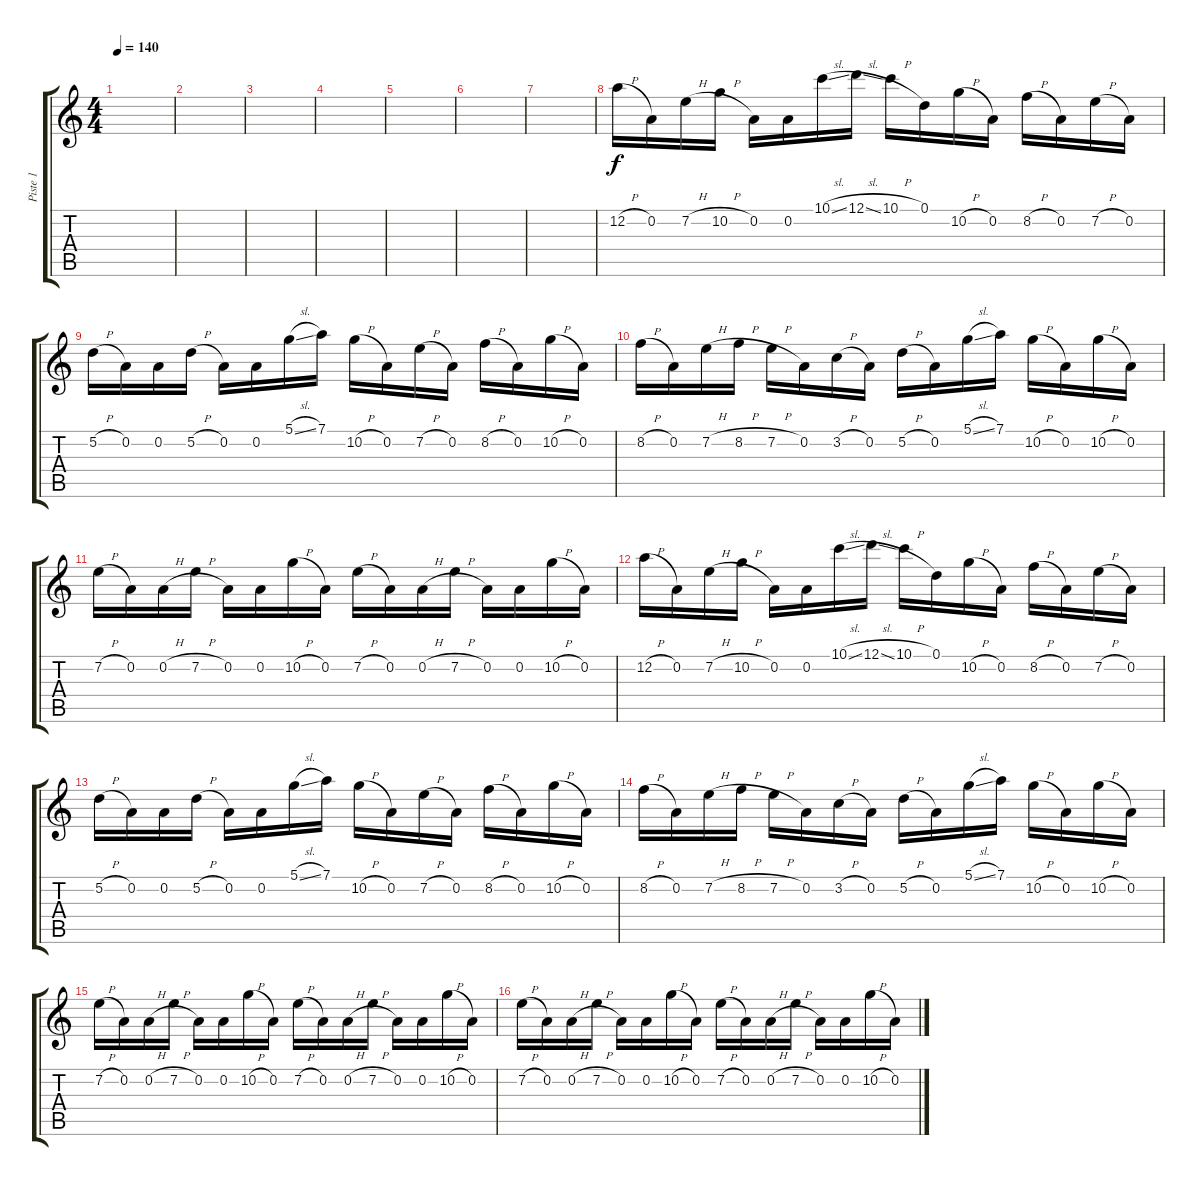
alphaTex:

\track ("Piste 1" "Piste 1") {instrument distortionguitar}
\staff {score tabs}
\tuning (D4 A3 F3 C3 G2 D2) {hide}
\ts (4 4)
\tempo 140
\clef g2
\ks c
|
|
|
|
|
|
|
12.2{h}.16 0.2.16 7.2{h}.16 10.2{h}.16 0.2.16 0.2.16 10.1{sl}.16 12.1{sl}.16 10.1{h}.16 0.1.16 10.2{h}.16 0.2.16 8.2{h}.16 0.2.16 7.2{h}.16 0.2.16 |
5.2{h}.16 0.2.16 0.2.16 5.2{h}.16 0.2.16 0.2.16 5.1{sl}.16 7.1.16 10.2{h}.16 0.2.16 7.2{h}.16 0.2.16 8.2{h}.16 0.2.16 10.2{h}.16 0.2.16 |
8.2{h}.16 0.2.16 7.2{h}.16 8.2{h}.16 7.2{h}.16 0.2.16 3.2{h}.16 0.2.16 5.2{h}.16 0.2.16 5.1{sl}.16 7.1.16 10.2{h}.16 0.2.16 10.2{h}.16 0.2.16 |
7.2{h}.16 0.2.16 0.2{h}.16 7.2{h}.16 0.2.16 0.2.16 10.2{h}.16 0.2.16 7.2{h}.16 0.2.16 0.2{h}.16 7.2{h}.16 0.2.16 0.2.16 10.2{h}.16 0.2.16 |
12.2{h}.16 0.2.16 7.2{h}.16 10.2{h}.16 0.2.16 0.2.16 10.1{sl}.16 12.1{sl}.16 10.1{h}.16 0.1.16 10.2{h}.16 0.2.16 8.2{h}.16 0.2.16 7.2{h}.16 0.2.16 |
5.2{h}.16 0.2.16 0.2.16 5.2{h}.16 0.2.16 0.2.16 5.1{sl}.16 7.1.16 10.2{h}.16 0.2.16 7.2{h}.16 0.2.16 8.2{h}.16 0.2.16 10.2{h}.16 0.2.16 |
8.2{h}.16 0.2.16 7.2{h}.16 8.2{h}.16 7.2{h}.16 0.2.16 3.2{h}.16 0.2.16 5.2{h}.16 0.2.16 5.1{sl}.16 7.1.16 10.2{h}.16 0.2.16 10.2{h}.16 0.2.16 |
7.2{h}.16 0.2.16 0.2{h}.16 7.2{h}.16 0.2.16 0.2.16 10.2{h}.16 0.2.16 7.2{h}.16 0.2.16 0.2{h}.16 7.2{h}.16 0.2.16 0.2.16 10.2{h}.16 0.2.16 |
7.2{h}.16 0.2.16 0.2{h}.16 7.2{h}.16 0.2.16 0.2.16 10.2{h}.16 0.2.16 7.2{h}.16 0.2.16 0.2{h}.16 7.2{h}.16 0.2.16 0.2.16 10.2{h}.16 0.2.16
